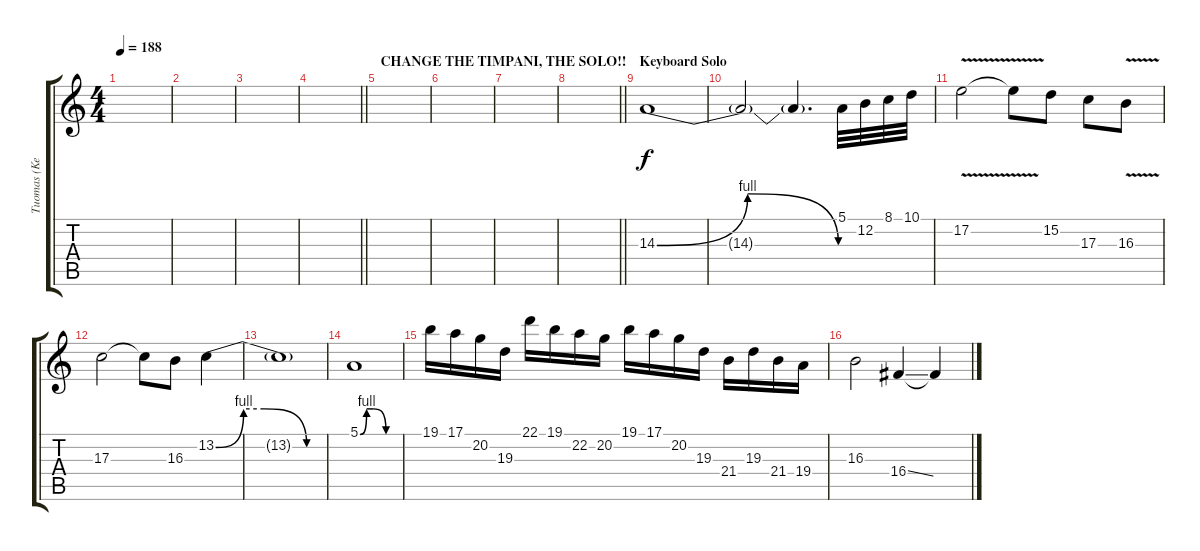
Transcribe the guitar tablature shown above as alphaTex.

\track ("Tuomas (Keyboard Solo)" "Tuomas (Ke") {instrument lead3calliope}
\staff {score tabs}
\tuning (E4 B3 G3 D3 A2 E2) {hide}
\ts (4 4)
\tempo 188
\clef g2
\ks c
|
|
|
\barLineRight lightlight
|
\section ("" "CHANGE THE TIMPANI, THE SOLO!!")
|
|
|
\barLineRight lightlight
|
\section ("" "Keyboard Solo")
14.3{be (bendrelease 0 0 20 4 35 4 60 0)}.1 |
14.3{t}.2 14.3{t}.4{d} 5.1.32 12.2.32 8.1.32 10.1.32 |
17.2{v}.2 17.2{t}.8 15.2.8 17.3.8 16.3{v}.8 |
17.3.2 17.3{t}.8 16.3.8 13.2{be (custom 0 0 15 4 26 4 49 0 60 0)}.4 |
13.2{t}.1 |
5.1{be (custom 0 0 10 4 20 4 40 0 46 0 60 0)}.1 |
19.1.16 17.1.16 20.2.16 19.3.16 22.1.16 19.1.16 22.2.16 20.2.16 19.1.16 17.1.16 20.2.16 19.3.16 21.4.16 19.3.16 21.4.16 19.4.16 |
16.3.2 16.4{ss}.4 16.4{t}.4
